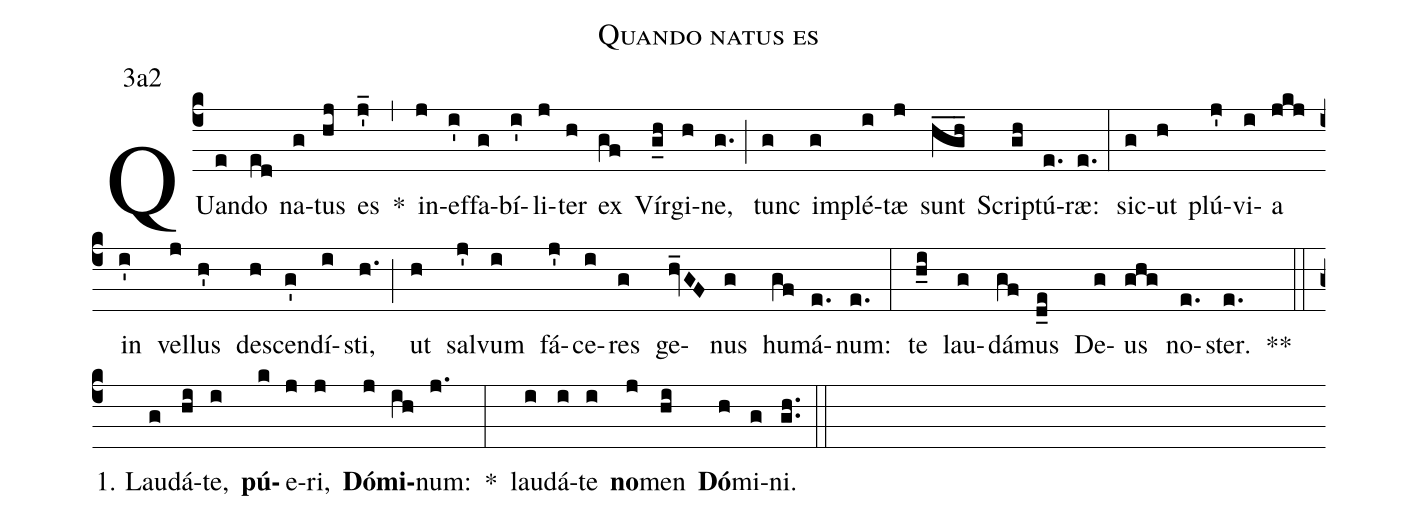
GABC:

name:Quando natus es;
office-part:Antiphona;
mode:3;
annotation:3a2;
%%
(c4) QUan(e)do(ed) na(g)tus(hj) es(j'_) *(,) in(j)ef(i')fa(g)bí(i')li(j)ter(h) ex(gf) Vír(g_h)gi(h)ne,(g.) (;) tunc(g) im(g)plé(i)tæ(j) sunt(hgh___) Scri(gh)ptú(e.)ræ:(e.) (:) sic(g)ut(h) plú(j')vi(i)a(jkj) in(i') vel(j)lus(h') de(h)scen(g')dí(i)sti,(h.) (;) ut(h) sal(j')vum(i) fá(j')ce(i)res(g) ge(hv_GF)nus(g) hu(gf)má(e.)num:(e.) (:) te(h_i) lau(g)dá(gf)mus(d_e) De(g)us(ghg) no(e.)ster.(e.) **(::)
1. Lau(g)dá(hi)te,(i) <b>pú</b>(k)e(j)ri,(j) <b>Dó</b>(j)<b>mi</b>(ih)num:(j.) *(:) lau(i)dá(i)te(i) <b>no</b>(j)men(hi) <b>Dó</b>(h)mi(g)ni.(gh..) (::)
